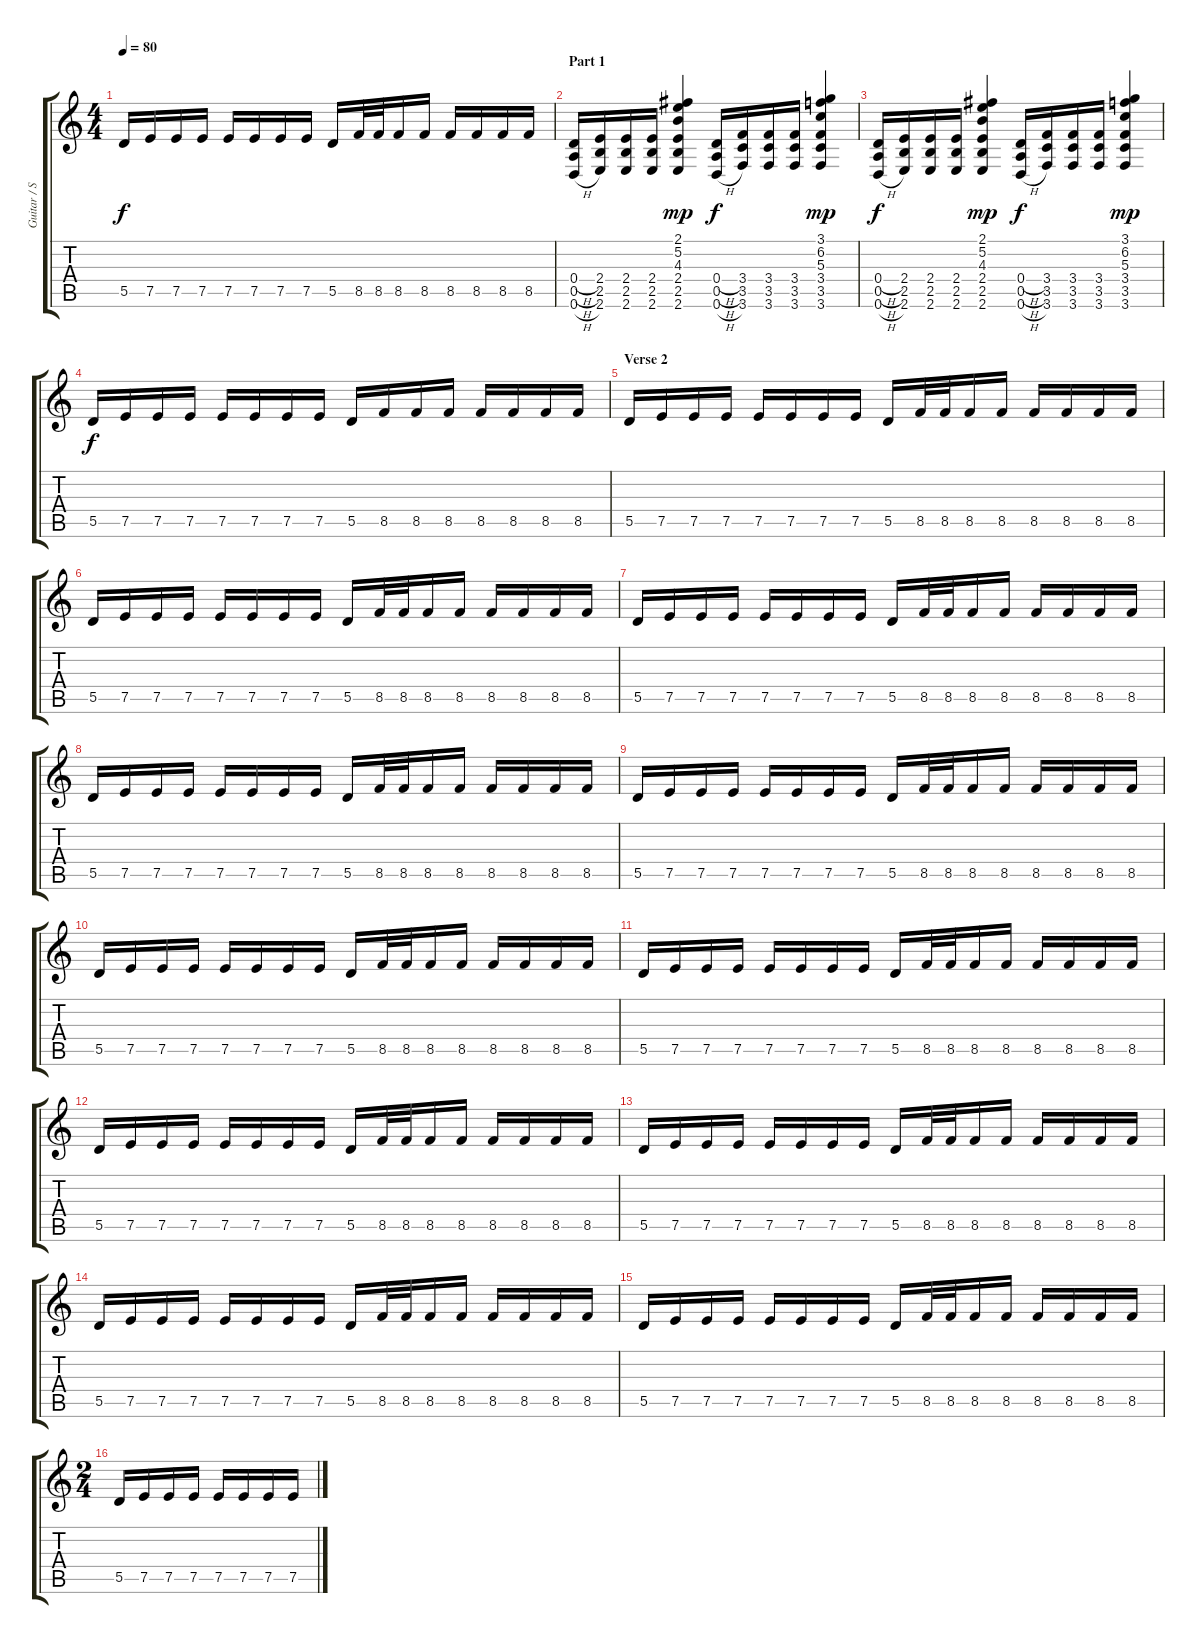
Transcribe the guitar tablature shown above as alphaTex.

\track ("Guitar / Stef Carpenter" "Guitar / S") {instrument electricguitarmuted}
\staff {score tabs}
\tuning (E4 B3 G3 D3 A2 D2) {hide}
\ts (4 4)
\tempo 80
\clef g2
\ks c
5.5.16{dy f} 7.5.16 7.5.16 7.5.16 7.5.16 7.5.16 7.5.16 7.5.16 5.5.16 8.5.32 8.5.32 8.5.16 8.5.16 8.5.16 8.5.16 8.5.16 8.5.16 |
\section ("" "Part 1")
(0.4{h} 0.5{h} 0.6{h}).16{instrument distortionguitar} (2.4 2.5 2.6).16 (2.4 2.5 2.6).16 (2.4 2.5 2.6).16 (2.1 5.2 4.3 2.4 2.5 2.6).4{dy mp} (0.4{h} 0.5{h} 0.6{h}).16{dy f} (3.4 3.5 3.6).16 (3.4 3.5 3.6).16 (3.4 3.5 3.6).16 (3.1 6.2 5.3 3.4 3.5 3.6).4{dy mp} |
(0.4{h} 0.5{h} 0.6{h}).16{dy f} (2.4 2.5 2.6).16 (2.4 2.5 2.6).16 (2.4 2.5 2.6).16 (2.1 5.2 4.3 2.4 2.5 2.6).4{dy mp} (0.4{h} 0.5{h} 0.6{h}).16{dy f} (3.4 3.5 3.6).16 (3.4 3.5 3.6).16 (3.4 3.5 3.6).16 (3.1 6.2 5.3 3.4 3.5 3.6).4{dy mp} |
5.5.16{dy f instrument electricguitarmuted} 7.5.16 7.5.16 7.5.16 7.5.16 7.5.16 7.5.16 7.5.16 5.5.16 8.5.16 8.5.16 8.5.16 8.5.16 8.5.16 8.5.16 8.5.16 |
\section ("" "Verse 2")
5.5.16 7.5.16 7.5.16 7.5.16 7.5.16 7.5.16 7.5.16 7.5.16 5.5.16 8.5.32 8.5.32 8.5.16 8.5.16 8.5.16 8.5.16 8.5.16 8.5.16 |
5.5.16 7.5.16 7.5.16 7.5.16 7.5.16 7.5.16 7.5.16 7.5.16 5.5.16 8.5.32 8.5.32 8.5.16 8.5.16 8.5.16 8.5.16 8.5.16 8.5.16 |
5.5.16 7.5.16 7.5.16 7.5.16 7.5.16 7.5.16 7.5.16 7.5.16 5.5.16 8.5.32 8.5.32 8.5.16 8.5.16 8.5.16 8.5.16 8.5.16 8.5.16 |
5.5.16 7.5.16 7.5.16 7.5.16 7.5.16 7.5.16 7.5.16 7.5.16 5.5.16 8.5.32 8.5.32 8.5.16 8.5.16 8.5.16 8.5.16 8.5.16 8.5.16 |
5.5.16 7.5.16 7.5.16 7.5.16 7.5.16 7.5.16 7.5.16 7.5.16 5.5.16 8.5.32 8.5.32 8.5.16 8.5.16 8.5.16 8.5.16 8.5.16 8.5.16 |
5.5.16 7.5.16 7.5.16 7.5.16 7.5.16 7.5.16 7.5.16 7.5.16 5.5.16 8.5.32 8.5.32 8.5.16 8.5.16 8.5.16 8.5.16 8.5.16 8.5.16 |
5.5.16 7.5.16 7.5.16 7.5.16 7.5.16 7.5.16 7.5.16 7.5.16 5.5.16 8.5.32 8.5.32 8.5.16 8.5.16 8.5.16 8.5.16 8.5.16 8.5.16 |
5.5.16 7.5.16 7.5.16 7.5.16 7.5.16 7.5.16 7.5.16 7.5.16 5.5.16 8.5.32 8.5.32 8.5.16 8.5.16 8.5.16 8.5.16 8.5.16 8.5.16 |
5.5.16 7.5.16 7.5.16 7.5.16 7.5.16 7.5.16 7.5.16 7.5.16 5.5.16 8.5.32 8.5.32 8.5.16 8.5.16 8.5.16 8.5.16 8.5.16 8.5.16 |
5.5.16 7.5.16 7.5.16 7.5.16 7.5.16 7.5.16 7.5.16 7.5.16 5.5.16 8.5.32 8.5.32 8.5.16 8.5.16 8.5.16 8.5.16 8.5.16 8.5.16 |
5.5.16 7.5.16 7.5.16 7.5.16 7.5.16 7.5.16 7.5.16 7.5.16 5.5.16 8.5.32 8.5.32 8.5.16 8.5.16 8.5.16 8.5.16 8.5.16 8.5.16 |
\ts (2 4)
5.5.16 7.5.16 7.5.16 7.5.16 7.5.16 7.5.16 7.5.16 7.5.16
